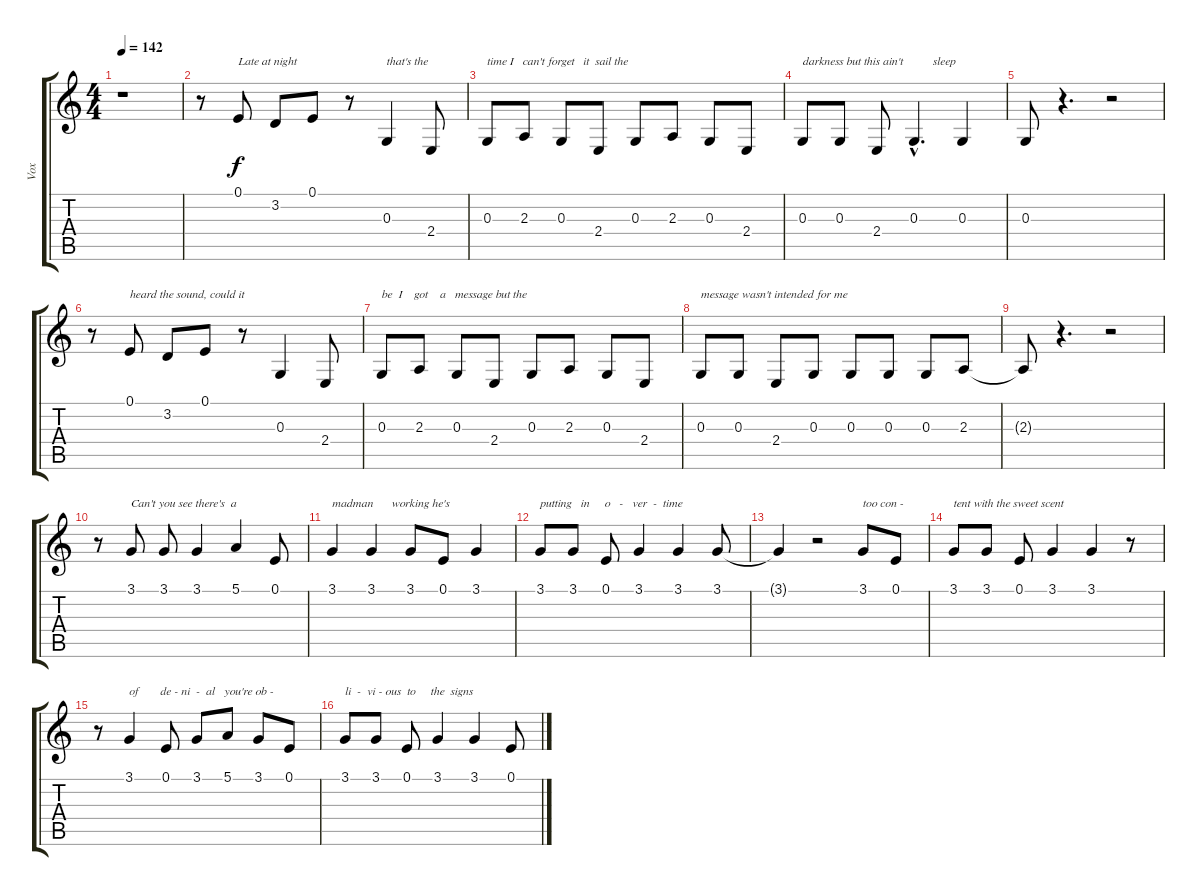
\track ("Vox" "Vox") {instrument violin}
\staff {score tabs}
\tuning (E4 B3 G3 D3 A2 E2) {hide}
\ts (4 4)
\tempo 142
\clef g2
\ks c
r.1{dy f} |
r.8 0.1.8{txt "Late at night"} 3.2.8 0.1.8 r.8 0.3.4{txt "that's the"} 2.4.8 |
0.3.8{txt "time I   can't forget   it  sail the"} 2.3.8 0.3.8 2.4.8 0.3.8 2.3.8 0.3.8 2.4.8 |
0.3.8{txt "darkness but this ain't          sleep"} 0.3.8 2.4.8 0.3{hac}.4{d} 0.3.4 |
0.3.8 r.4{d} r.2 |
r.8 0.1.8{txt "heard the sound, could it"} 3.2.8 0.1.8 r.8 0.3.4 2.4.8 |
0.3.8{txt "be  I    got    a   message but the"} 2.3.8 0.3.8 2.4.8 0.3.8 2.3.8 0.3.8 2.4.8 |
0.3.8{txt "message wasn't intended for me"} 0.3.8 2.4.8 0.3.8 0.3.8 0.3.8 0.3.8 2.3.8 |
2.3{t}.8 r.4{d} r.2 |
r.8 3.1.8{txt "Can't you see there's  a"} 3.1.8 3.1.4 5.1.4 0.1.8 |
3.1.4{txt "madman      working he's"} 3.1.4 3.1.8 0.1.8 3.1.4 |
3.1.8{txt "putting   in     o   -   ver  -  time"} 3.1.8 0.1.8 3.1.4 3.1.4 3.1.8 |
3.1{t}.4 r.2 3.1.8{txt "too con -"} 0.1.8 |
3.1.8{txt "tent with the sweet scent"} 3.1.8 0.1.8 3.1.4 3.1.4 r.8 |
r.8 3.1.4{txt "of       de - ni  -  al   you're ob -"} 0.1.8 3.1.8 5.1.8 3.1.8 0.1.8 |
3.1.8{txt "li  -  vi - ous  to     the  signs"} 3.1.8 0.1.8 3.1.4 3.1.4 0.1.8
